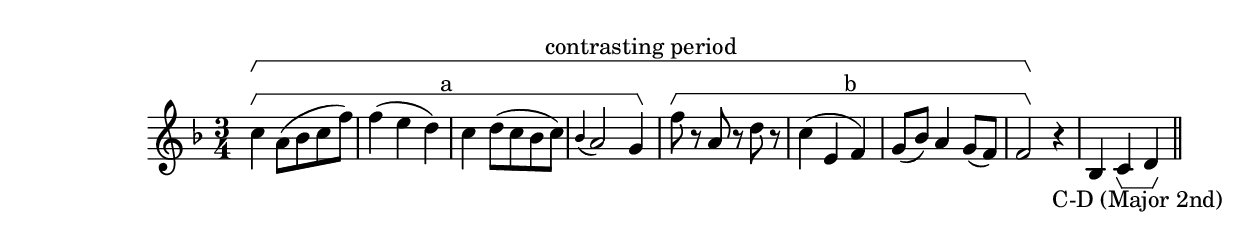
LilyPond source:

\version "2.19.22"


%%%%%%%%%%%%%%%%%%%%%%%%%%%%%%%%%%%%%%%%%%%%%%%%%%%%%%%%%%%%%%%%%%%%%%%%%%%%%%%%
%% A function to add labels to analysis brackets.  Allows for different text
%% if broken between staves.
%%
%% Use with \tweak.  For example: -\tweak #'stencil #(label "antecedent" "ant." "")
%% This will add "antecedent" to the bracket if unbroken (or to the first piece, if
%% broken), "ant." to the first broken piece, and an empty string to the next piece
%% (if there is one).  If no "" were specified, all pieces after the first would be
%% labelled "ant."
%%%%%%%%%%%%%%%%%%%%%%%%%%%%%%%%%%%%%%%%%%%%%%%%%%%%%%%%%%%%%%%%%%%%%%%%%%%%%%%%


% http://lsr.di.unimi.it/LSR/Item?id=1009

#(define* (center-stencil-on-stencil stil-a stil-b #:optional axis)
   "Return a copy of stencil @var{stil-b} that has been moved 
   so it is centered on stencil @var{stil-a} on @var{axis}. When
   @var{axis} is omitted, the centering is done on both X and Y
   axes. @var{axis} can be X or Y, which are equivalent to 0 and 1."
   (if axis
       ;; center on one axis only
       (ly:stencil-translate-axis
        (ly:stencil-aligned-to stil-b axis CENTER)
        (interval-center (ly:stencil-extent stil-a axis))
        axis)
       ;; center on both X and Y axes
       (ly:stencil-translate
        (centered-stencil stil-b)
        (cons
         (interval-center (ly:stencil-extent stil-a X))
         (interval-center (ly:stencil-extent stil-a Y))))))


#(define (add-label grob text)
   (let ((grob-stil (ly:horizontal-bracket::print grob))
         (text-stil (grob-interpret-markup grob (markup text))))
     (ly:stencil-combine-at-edge
      grob-stil Y
      (ly:grob-property grob 'direction)
      (center-stencil-on-stencil grob-stil text-stil X)
      0.2)))

#(define ((label . text) grob)
   (let* ((orig (ly:grob-original grob))
          (siblings (if (ly:grob? orig)
                        (ly:spanner-broken-into orig)
                        '())))

     (define (helper text siblings)
       ;; step through the pieces to find the current one, and modify its stencil
       (if (eq? (car siblings) grob)
           (add-label grob (car text))
           (if (or (null? (cdr siblings))
                   (null? (cdr text)))
               (add-label grob (car text)) ;; if not enough text for pieces, use last given
               (helper (cdr text) (cdr siblings)))))

     (if (pair? siblings)
         (helper text siblings)
         (add-label grob (car text)))))

gluck = \relative c'' {
  \time 3/4
  \key f \major
  \override HorizontalBracket.direction = #UP
  c4-\tweak stencil #(label "contrasting period" "contrasting period")\startGroup
  -\tweak stencil #(label "a" "a" )\startGroup
  a8( bes c f)
  f4( e d)
  c d8( c bes c)
  \appoggiatura bes4 a2 g4 \stopGroup
  f'8-\tweak stencil #(label "b" "b")\startGroup r a, r d r
  c4( e, f)
  g8( bes) a4 g8( f)
  f2 \stopGroup \stopGroup r4
}

gleeck = \relative c' {
  \override HorizontalBracket.direction = #DOWN
  bes4
  c4-\tweak stencil #(label "C-D (Major 2nd)") \startGroup
  d4 \stopGroup
  \bar "||"
}

\score {
  \new Staff { \gluck \gleeck }
  \layout {
    \context {
      \Voice
      \consists "Horizontal_bracket_engraver"
    }
  }
}
